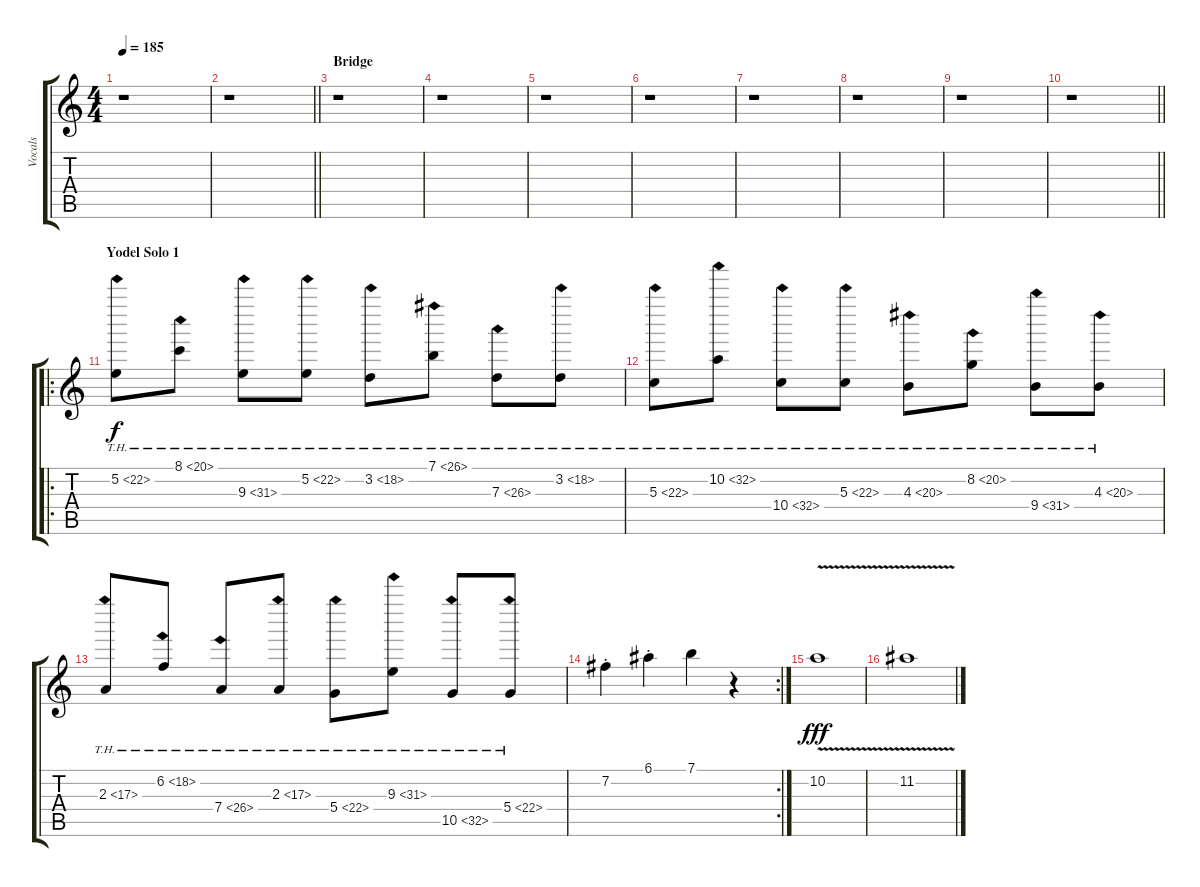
\track ("Vocals" "Vocals") {instrument drawbarorgan}
\staff {score tabs}
\tuning (E5 B4 G4 D4 A3 E3) {hide}
\ts (4 4)
\tempo 185
\clef g2
\ks c
r.1{dy f} |
\barLineRight lightlight
r.1 |
\section ("" "Bridge")
r.1 |
r.1 |
r.1 |
r.1 |
r.1 |
r.1 |
r.1 |
\barLineRight lightlight
r.1 |
\ro
\section ("" "Yodel Solo 1")
5.2{th 17}.8 8.1{th 12}.8 9.3{th 22}.8 5.2{th 17}.8 3.2{th 15}.8 7.1{th 19}.8 7.3{th 19}.8 3.2{th 15}.8 |
5.3{th 17}.8 10.2{th 22}.8 10.4{th 22}.8 5.3{th 17}.8 4.3{th 16}.8 8.2{th 12}.8 9.4{th 22}.8 4.3{th 16}.8 |
2.3{th 15}.8 6.2{th 12}.8 7.4{th 19}.8 2.3{th 15}.8 5.4{th 17}.8 9.3{th 22}.8 10.5{th 22}.8 5.4{th 17}.8 |
\rc 2
7.2{st}.4 6.1{st}.4 7.1.4 r.4 |
10.2{v}.1{dy fff} |
11.2{v}.1
